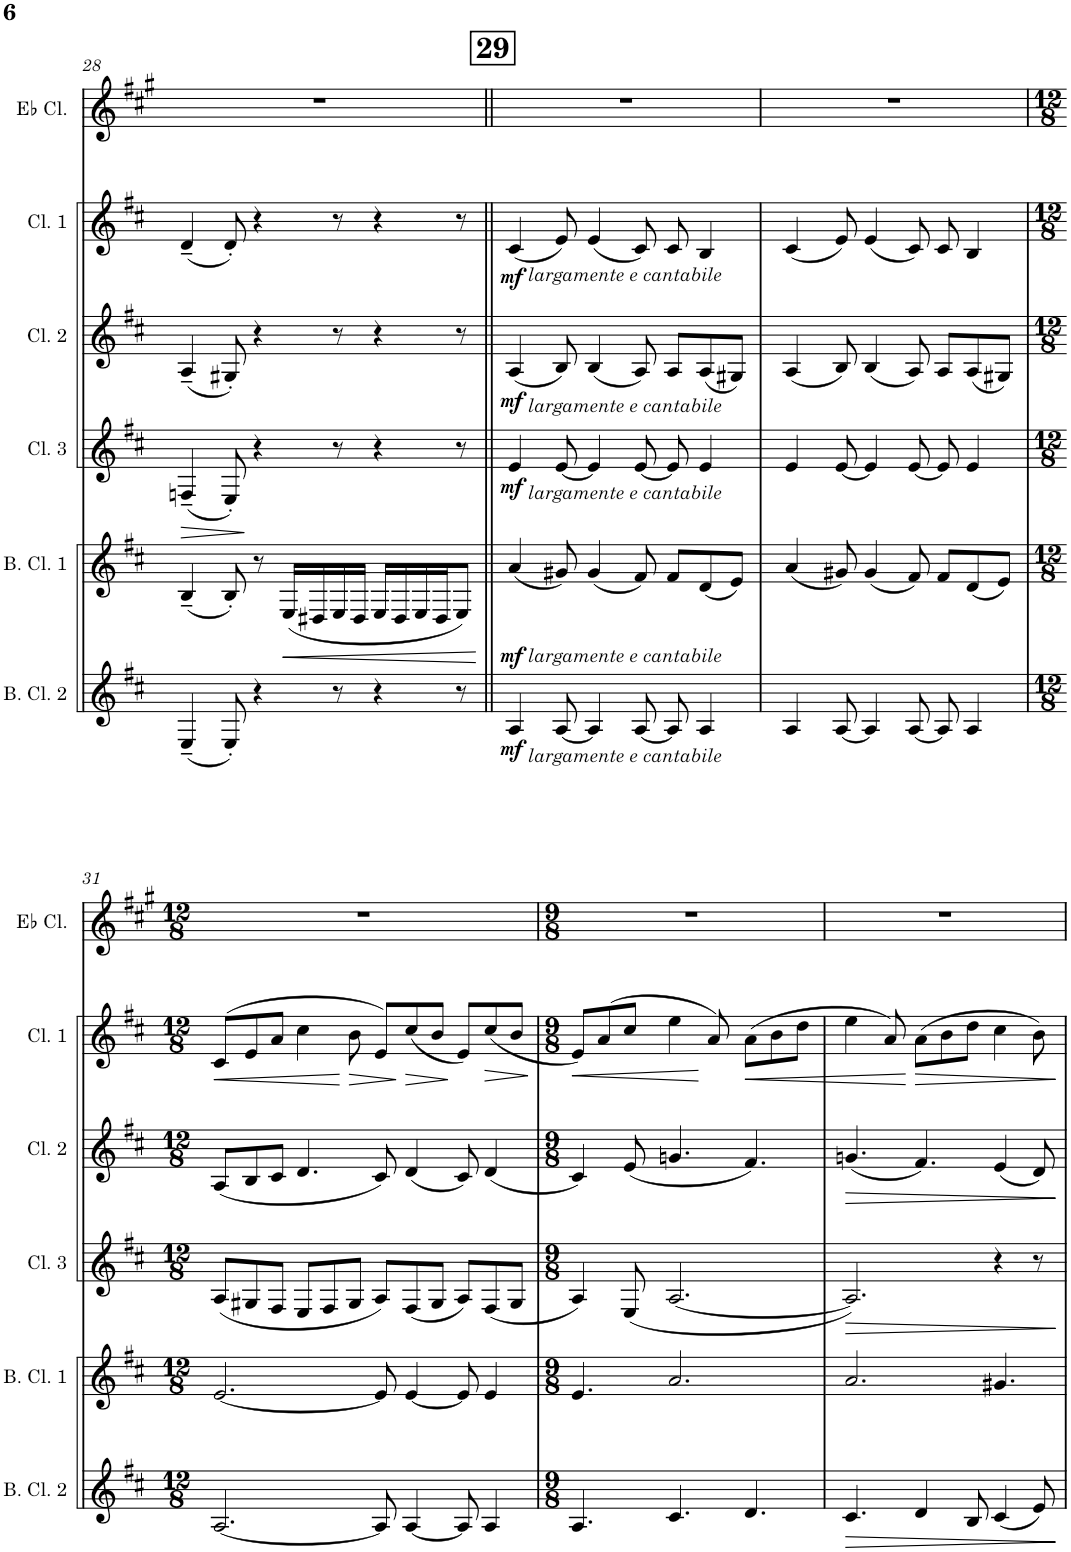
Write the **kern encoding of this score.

**kern	**dynam	**kern	**dynam	**kern	**dynam	**kern	**dynam	**kern	**dynam	**kern
*part6	*part6	*part5	*part5	*part4	*part4	*part3	*part3	*part2	*part2	*part1
*staff6	*staff6	*staff5	*staff5	*staff4	*staff4	*staff3	*staff3	*staff2	*staff2	*staff1
*I"Bass Clarinet 2	*	*I"Bass Clarinet 1	*	*I"Clarinet 3	*	*I"Clarinet 2	*	*I"Clarinet 1	*	*I"Clarinet in Eb
*I'B. Cl. 2	*	*I'B. Cl. 1	*	*I'Cl. 3	*	*I'Cl. 2	*	*I'Cl. 1	*	*
!!LO:PB:g=z
*clefG2	*	*clefG2	*	*clefG2	*	*clefG2	*	*clefG2	*	*clefG2
*Trd8c14	*	*Trd8c14	*	*Trd1c2	*	*Trd1c2	*	*Trd1c2	*	*Trd-2c-3
*k[f#c#]	*	*k[f#c#]	*	*k[f#c#]	*	*k[f#c#]	*	*k[f#c#]	*	*k[f#c#g#]
*M9/8	*	*M9/8	*	*M9/8	*	*M9/8	*	*M9/8	*	*M9/8
=28	=28	=28	=28	=28	=28	=28	=28	=28	=28	=28
!	!	!	!	!	!LO:HP:b	!	!	!	!	!
(4E~/	.	(4B~/	.	(4Fn~/	>	(4A~/	.	(4d~/	.	8%9r
8E'/)	.	8B'/)	.	8E'/)	.	8G#X'/)	.	8d'/)	.	.
4r	.	8r	.	4r	]	4r	.	4r	.	.
!	!	!	!LO:HP:b	!	!	!	!	!	!	!
.	.	(16E/LL	<	.	.	.	.	.	.	.
.	.	16D#X/	.	.	.	.	.	.	.	.
8r	.	16E/	.	8r	.	8r	.	8r	.	.
.	.	16D#/JJ	.	.	.	.	.	.	.	.
4r	.	16E/LL	.	4r	.	4r	.	4r	.	.
.	.	16D#/	.	.	.	.	.	.	.	.
.	.	16E/	.	.	.	.	.	.	.	.
.	.	16D#/J	.	.	.	.	.	.	.	.
8r	.	8E/J)	.	8r	.	8r	.	8r	.	.
.	.	.	[	.	.	.	.	.	.	.
!!LO:REH:place=s1:a:B:cj:fs=14:t=29
=29||	=29||	=29||	=29||	=29||	=29||	=29||	=29||	=29||	=29||	=29||
!	!	!	!	!	!	!	!	!LO:TX:b:i:t=largamente e cantabile	!	!
!	!	!	!	!	!	!LO:TX:b:i:t=largamente e cantabile	!	!	!	!
!	!	!	!	!LO:TX:b:i:t=largamente e cantabile	!	!	!	!	!	!
!	!	!LO:TX:b:i:t=largamente e cantabile	!	!	!	!	!	!	!	!
!LO:TX:b:i:t=largamente e cantabile	!	!	!	!	!	!	!	!	!	!
!	!LO:DY:b	!	!LO:DY:b	!	!LO:DY:b	!	!LO:DY:b	!	!LO:DY:b	!
4A/	mf	(4a/	mf	4e/	mf	(4A/	mf	(4c#/	mf	8%9r
[8A/	.	8g#X/)	.	[8e/	.	8B/)	.	8e/)	.	.
4A/]	.	(4g#/	.	4e/]	.	(4B/	.	(4e/	.	.
[8A/	.	8f#/)	.	[8e/	.	8A/)	.	8c#/)	.	.
8A/]	.	8f#/L	.	8e/]	.	8A/L	.	8c#/	.	.
4A/	.	(8d/	.	4e/	.	(8A/	.	4B/	.	.
.	.	8e/J)	.	.	.	8G#X/J)	.	.	.	.
=30	=30	=30	=30	=30	=30	=30	=30	=30	=30	=30
4A/	.	(4a/	.	4e/	.	(4A/	.	(4c#/	.	8%9r
[8A/	.	8g#X/)	.	[8e/	.	8B/)	.	8e/)	.	.
4A/]	.	(4g#/	.	4e/]	.	(4B/	.	(4e/	.	.
[8A/	.	8f#/)	.	[8e/	.	8A/)	.	8c#/)	.	.
8A/]	.	8f#/L	.	8e/]	.	8A/L	.	8c#/	.	.
4A/	.	(8d/	.	4e/	.	(8A/	.	4B/	.	.
.	.	8e/J)	.	.	.	8G#X/J)	.	.	.	.
!!LO:LB:g=z
=31	=31	=31	=31	=31	=31	=31	=31	=31	=31	=31
*M12/8	*	*M12/8	*	*M12/8	*	*M12/8	*	*M12/8	*	*M12/8
!	!	!	!	!	!	!	!	!	!LO:HP:b	!
[2.A/	.	[2.e/	.	(8A/L	.	(8A/L	.	(8c#/L	<	1.r
.	.	.	.	8G#X/	.	8B/	.	8e/	.	.
.	.	.	.	8F#/J	.	8c#/J	.	8a/J	.	.
.	.	.	.	8E/L	.	4.d/	.	4cc#\	.	.
.	.	.	.	8F#/	.	.	.	.	.	.
!	!	!	!	!	!	!	!	!	!LO:HP:n=1:b	!
.	.	.	.	8G#/J	.	.	.	8b\	[ >	.
8A/]	.	8e/]	.	8A/L)	.	8c#/)	.	8e/L)	.	.
!	!	!	!	!	!	!	!	!	!LO:HP:n=1:b	!
[4A/	.	[4e/	.	(8F#/	.	(4d/	.	(8cc#/	] >	.
.	.	.	.	8G#/J	.	.	.	8b/J	.	.
8A/]	.	8e/]	.	8A/L)	.	8c#/)	.	8e/L)	]	.
!	!	!	!	!	!	!	!	!	!LO:HP:b	!
4A/	.	4e/	.	(8F#/	.	(4d/	.	(8cc#/	>	.
.	.	.	.	8G#/J	.	.	.	8b/J	.	.
.	.	.	.	.	.	.	.	.	]	.
=32	=32	=32	=32	=32	=32	=32	=32	=32	=32	=32
*M9/8	*	*M9/8	*	*M9/8	*	*M9/8	*	*M9/8	*	*M9/8
!	!	!	!	!	!	!	!	!	!LO:HP:b	!
4.A/	.	4.e/	.	4A/)	.	4c#/)	.	8e/L)	<	8%9r
.	.	.	.	.	.	.	.	(8a/	.	.
.	.	.	.	(8E/	.	(8e/	.	8cc#/J	.	.
4.c#/	.	2.a/	.	[2.A/	.	4.gn/	.	4ee\	.	.
.	.	.	.	.	.	.	.	8a/)	[	.
!	!	!	!	!	!	!	!	!	!LO:HP:b	!
4.d/	.	.	.	.	.	4.f#/)	.	(8a\L	<	.
.	.	.	.	.	.	.	.	8b\	.	.
.	.	.	.	.	.	.	.	8dd\J	.	.
=33	=33	=33	=33	=33	=33	=33	=33	=33	=33	=33
!	!LO:HP:b	!	!	!	!LO:HP:b	!	!LO:HP:b	!	!	!
4.c#/	>	2.a/	.	2.A/])	>	(4.gn/	>	4ee\	.	8%9r
.	.	.	.	.	.	.	.	8a/)	.	.
!	!	!	!	!	!	!	!	!	!LO:HP:n=1:b	!
4d/	.	.	.	.	.	4.f#/)	.	(8a\L	[ >	.
.	.	.	.	.	.	.	.	8b\	.	.
8B/	.	.	.	.	.	.	.	8dd\J	.	.
(4c#/	.	4.g#X/	.	4r	.	(4e/	.	4cc#\	.	.
8e/)	.	.	.	8r	.	8d/)	.	8b\)	.	.
.	]	.	.	.	]	.	]	.	]	.
=	=	=	=	=	=	=	=	=	=	=
*-	*-	*-	*-	*-	*-	*-	*-	*-	*-	*-
